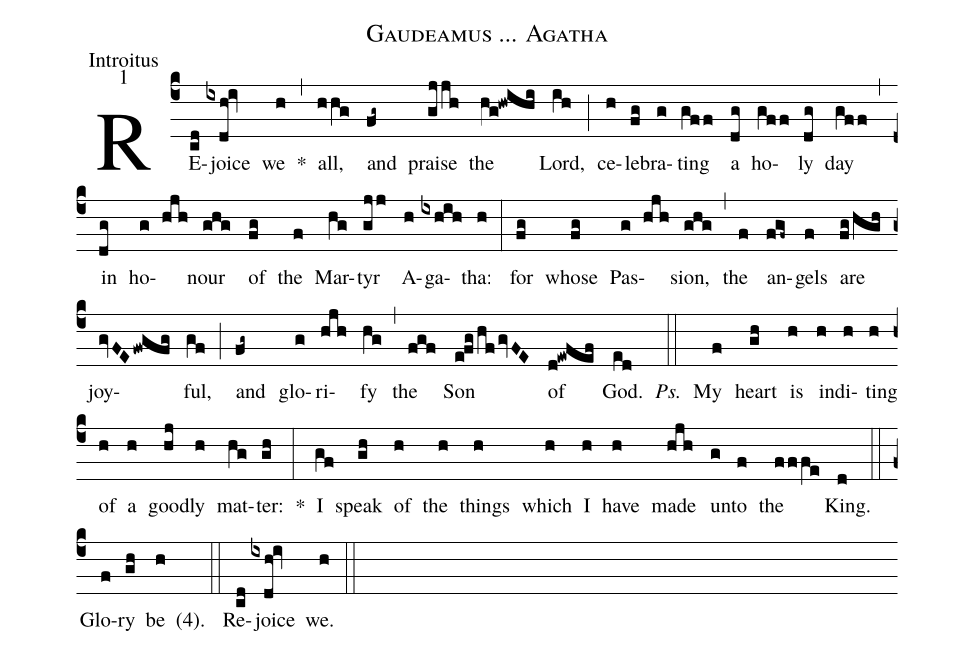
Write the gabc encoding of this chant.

name:Gaudeamus ... Agatha;
office-part:Introitus;
mode:1;
%%
(c4) RE(cd)joice(ixdh!iv) we(h) *(,) all,(hhg) and(fg~) praise(gjjh) the(hg!hwihi) Lord,(ih) (;) ce(h)le(fg)bra(g)ting(gff) a(dg) ho(gff)ly(dg) day(gff) (,) in(dg) ho(g hjh)nour(ghg) of(fg) the(f) Mar(hg)tyr(gjj) A(h)ga(ixhih)tha:(h) (:) for(fg) whose(fg) Pas(g hjh)sion,(ghg) (,) the(f) an(fgf~)gels(f) are(fg/hgh) joy(gvFE/fwgfg)ful,(gf) (;) and(fg~) glo(g)ri(hjh)fy(hg) (,) the(fgf) Son(e!fg/hf/gvFE) of(d!ewfef) God.(ed) <i>Ps.</i>(::) My(f) heart(gh) is(h) in(h)di(h)ting(h) of(h) a(h) good(hj)ly(h) mat(hg)ter:(gh) *(:) I(gf) speak(gh) of(h) the(h) things(h) which(h) I(h) have(h) made(hjh) un(g)to(f) the(fffe) King.(d) (::) Glo(f)ry(gh) be(h) <v>(</v>4<v>)</v>.() (::) Re(cd)joice(ixdh!iv) we.(h) (::)
